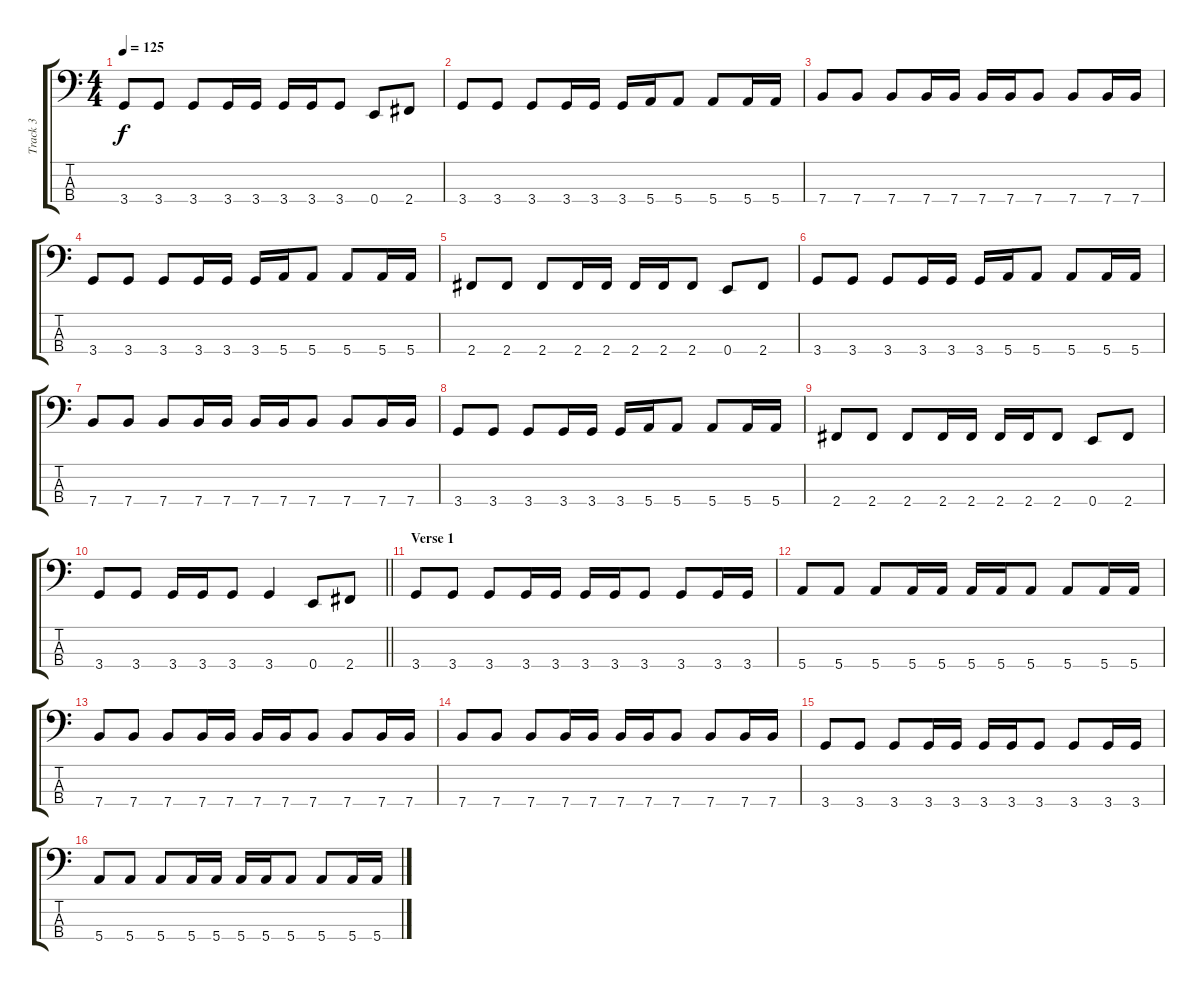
\track ("Track 3" "Track 3") {instrument electricbasspick}
\staff {score tabs}
\tuning (G2 D2 A1 E1) {hide}
\ts (4 4)
\tempo 125
\clef f4
\ks c
3.4.8{dy f} 3.4.8 3.4.8 3.4.16 3.4.16 3.4.16 3.4.16 3.4.8 0.4.8 2.4.8 |
3.4.8 3.4.8 3.4.8 3.4.16 3.4.16 3.4.16 5.4.16 5.4.8 5.4.8 5.4.16 5.4.16 |
7.4.8 7.4.8 7.4.8 7.4.16 7.4.16 7.4.16 7.4.16 7.4.8 7.4.8 7.4.16 7.4.16 |
3.4.8 3.4.8 3.4.8 3.4.16 3.4.16 3.4.16 5.4.16 5.4.8 5.4.8 5.4.16 5.4.16 |
2.4.8 2.4.8 2.4.8 2.4.16 2.4.16 2.4.16 2.4.16 2.4.8 0.4.8 2.4.8 |
3.4.8 3.4.8 3.4.8 3.4.16 3.4.16 3.4.16 5.4.16 5.4.8 5.4.8 5.4.16 5.4.16 |
7.4.8 7.4.8 7.4.8 7.4.16 7.4.16 7.4.16 7.4.16 7.4.8 7.4.8 7.4.16 7.4.16 |
3.4.8 3.4.8 3.4.8 3.4.16 3.4.16 3.4.16 5.4.16 5.4.8 5.4.8 5.4.16 5.4.16 |
2.4.8 2.4.8 2.4.8 2.4.16 2.4.16 2.4.16 2.4.16 2.4.8 0.4.8 2.4.8 |
\barLineRight lightlight
3.4.8 3.4.8 3.4.16 3.4.16 3.4.8 3.4.4 0.4.8 2.4.8 |
\section ("" "Verse 1")
3.4.8 3.4.8 3.4.8 3.4.16 3.4.16 3.4.16 3.4.16 3.4.8 3.4.8 3.4.16 3.4.16 |
5.4.8 5.4.8 5.4.8 5.4.16 5.4.16 5.4.16 5.4.16 5.4.8 5.4.8 5.4.16 5.4.16 |
7.4.8 7.4.8 7.4.8 7.4.16 7.4.16 7.4.16 7.4.16 7.4.8 7.4.8 7.4.16 7.4.16 |
7.4.8 7.4.8 7.4.8 7.4.16 7.4.16 7.4.16 7.4.16 7.4.8 7.4.8 7.4.16 7.4.16 |
3.4.8 3.4.8 3.4.8 3.4.16 3.4.16 3.4.16 3.4.16 3.4.8 3.4.8 3.4.16 3.4.16 |
5.4.8 5.4.8 5.4.8 5.4.16 5.4.16 5.4.16 5.4.16 5.4.8 5.4.8 5.4.16 5.4.16
